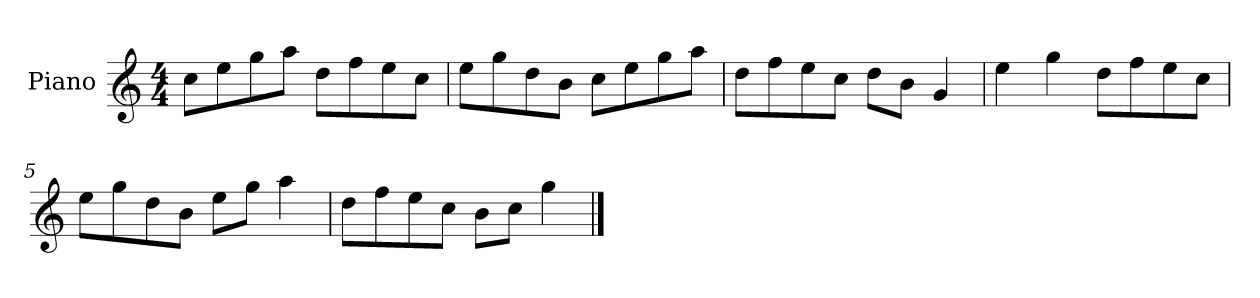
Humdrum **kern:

**kern
*part1
*staff1
*I"Piano
*I'P-no
*clefG2
*k[]
*M4/4
*MM90
=1
8cc\L
8ee\
8gg\
8aa\J
8dd\L
8ff\
8ee\
8cc\J
=2
8ee\L
8gg\
8dd\
8b\J
8cc\L
8ee\
8gg\
8aa\J
=3
8dd\L
8ff\
8ee\
8cc\J
8dd\L
8b\J
4g/
=4
4ee\
4gg\
8dd\L
8ff\
8ee\
8cc\J
=5
8ee\L
8gg\
8dd\
8b\J
8ee\L
8gg\J
4aa\
!!LO:LB:g=z
=6
8dd\L
8ff\
8ee\
8cc\J
8b\L
8cc\J
4gg\
==
*-
